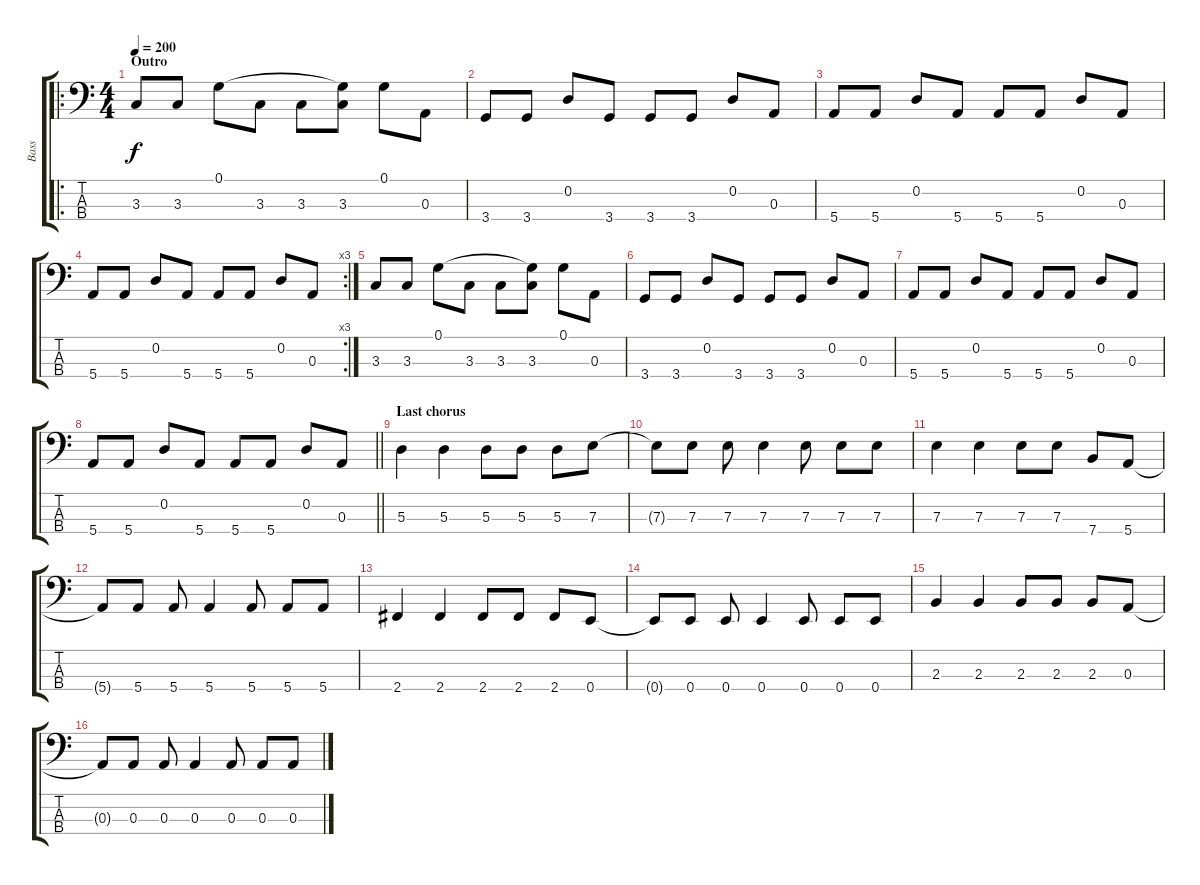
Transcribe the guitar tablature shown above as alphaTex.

\track ("Bass" "Bass") {instrument electricbasspick}
\staff {score tabs}
\tuning (G2 D2 A1 E1) {hide}
\ro
\ts (4 4)
\section ("" "Outro")
\tempo 200
\clef f4
\ks c
3.3.8{dy f} 3.3.8 0.1.8 3.3.8 3.3.8 (0.1{t} 3.3).8 0.1.8 0.3.8 |
3.4.8 3.4.8 0.2.8 3.4.8 3.4.8 3.4.8 0.2.8 0.3.8 |
5.4.8 5.4.8 0.2.8 5.4.8 5.4.8 5.4.8 0.2.8 0.3.8 |
\rc 3
5.4.8 5.4.8 0.2.8 5.4.8 5.4.8 5.4.8 0.2.8 0.3.8 |
3.3.8 3.3.8 0.1.8 3.3.8 3.3.8 (0.1{t} 3.3).8 0.1.8 0.3.8 |
3.4.8 3.4.8 0.2.8 3.4.8 3.4.8 3.4.8 0.2.8 0.3.8 |
5.4.8 5.4.8 0.2.8 5.4.8 5.4.8 5.4.8 0.2.8 0.3.8 |
\barLineRight lightlight
5.4.8 5.4.8 0.2.8 5.4.8 5.4.8 5.4.8 0.2.8 0.3.8 |
\section ("" "Last chorus")
5.3.4 5.3.4 5.3.8 5.3.8 5.3.8 7.3.8 |
7.3{t}.8 7.3.8 7.3.8 7.3.4 7.3.8 7.3.8 7.3.8 |
7.3.4 7.3.4 7.3.8 7.3.8 7.4.8 5.4.8 |
5.4{t}.8 5.4.8 5.4.8 5.4.4 5.4.8 5.4.8 5.4.8 |
2.4.4 2.4.4 2.4.8 2.4.8 2.4.8 0.4.8 |
0.4{t}.8 0.4.8 0.4.8 0.4.4 0.4.8 0.4.8 0.4.8 |
2.3.4 2.3.4 2.3.8 2.3.8 2.3.8 0.3.8 |
0.3{t}.8 0.3.8 0.3.8 0.3.4 0.3.8 0.3.8 0.3.8
